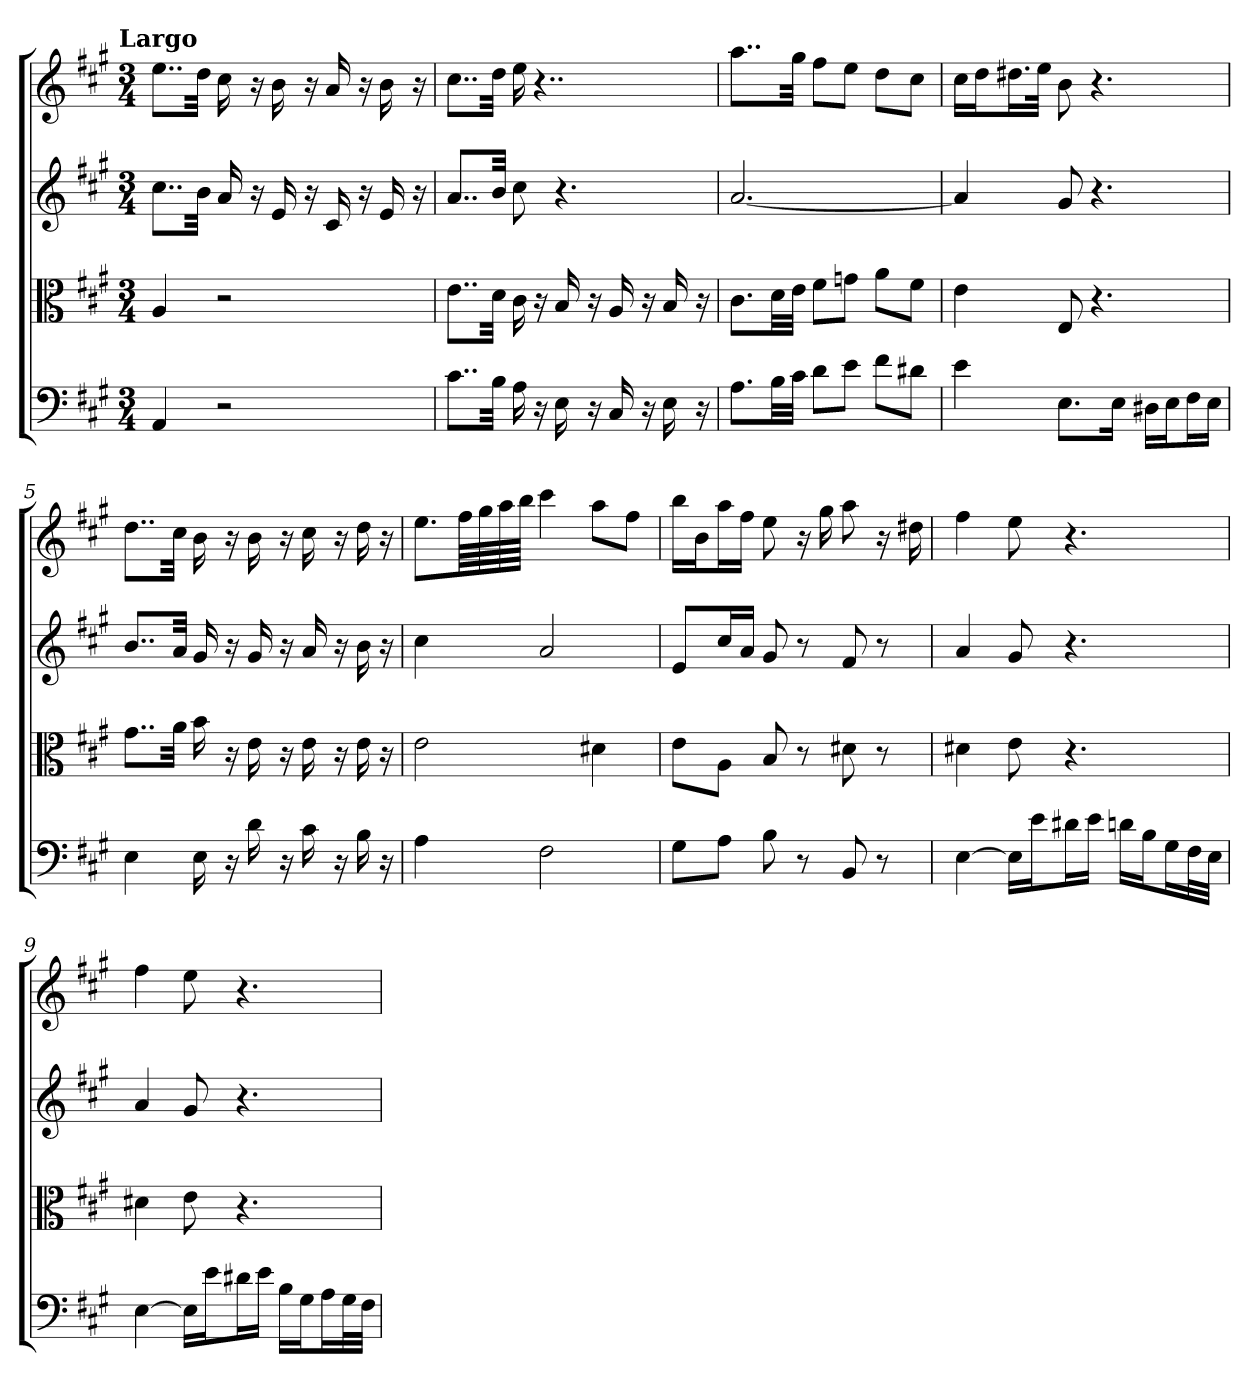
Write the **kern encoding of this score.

**kern	**kern	**kern	**kern
*part4	*part3	*part2	*part1
*staff4	*staff3	*staff2	*staff1
*clefF4	*clefC3	*	*
*k[f#c#g#]	*k[f#c#g#]	*k[f#c#g#]	*k[f#c#g#]
*A:	*A:	*A:	*A:
!!LO:TX:omd:t=Largo
*M3/4	*M3/4	*M3/4	*M3/4
*MM46	*MM46	*MM46	*MM46
=	=	=	=
4AA	4A	8..cc#L	8..eeL
.	.	32bJkk	32ddJkk
2r	2r	16a	16cc#
.	.	16r	16r
.	.	16e	16b
.	.	16r	16r
.	.	16c#	16a
.	.	16r	16r
.	.	16e	16b
.	.	16r	16r
=2	=2	=2	=2
8..c#\L	8..e\L	8..aL	8..cc#L
32B\Jkk	32d\Jkk	32bJkk	32ddJkk
16A	16c#	8cc#	16ee
16r	16r	.	4..r
16E	16B	4.r	.
16r	16r	.	.
16C#	16A	.	.
16r	16r	.	.
16E	16B	.	.
16r	16r	.	.
=3	=3	=3	=3
8.A\L	8.c#\L	[2.a	8..aaL
32B\LL	32d\LL	.	.
32c#\JJJ	32e\JJJ	.	32gg#Jkk
8d\L	8f#\L	.	8ff#L
8e\J	8gn\J	.	8eeJ
8f#\L	8a\L	.	8ddL
8d#X\J	8f#\J	.	8cc#J
=4	=4	=4	=4
4e	4e	4a]	16cc#LL
.	.	.	16ddJ
.	.	.	16.dd#XL
.	.	.	32eeJJk
8.E\L	8E	8g#	8b
.	4.r	4.r	4.r
16E\Jk	.	.	.
16D#X\LL	.	.	.
16E\J	.	.	.
16F#\L	.	.	.
16E\JJ	.	.	.
=5	=5	=5	=5
4E	8..g#\L	8..bL	8..ddL
.	32a\Jkk	32aJkk	32cc#Jkk
16E	16b	16g#	16b
16r	16r	16r	16r
16d	16e	16g#	16b
16r	16r	16r	16r
16c#	16e	16a	16cc#
16r	16r	16r	16r
16B	16e	16b	16dd
16r	16r	16r	16r
=6	=6	=6	=6
4A	2e	4cc#	8.eeL
.	.	.	64ff#LLL
.	.	.	64gg#
.	.	.	64aa
.	.	.	64bbJJJJ
2F#	.	2a	4ccc#
.	4d#X	.	8aaL
.	.	.	8ff#J
=7	=7	=7	=7
8G#\L	8e\L	8eL	16bbLL
.	.	.	16bJ
8A\J	8A\J	16cc#L	16aaL
.	.	16aJJ	16ff#JJ
8B	8B	8g#	8ee
8r	8r	8r	16r
.	.	.	16gg#
8BB	8d#X	8f#	8aa
8r	8r	8r	16r
.	.	.	16dd#X
=8	=8	=8	=8
[4E	4d#X	4a	4ff#
16E\LL]	8e	8g#	8ee
16e\J	.	.	.
16d#X\L	4.r	4.r	4.r
16e\JJ	.	.	.
16dn\LL	.	.	.
16B\J	.	.	.
16G#\L	.	.	.
32F#\L	.	.	.
32E\JJJ	.	.	.
=9	=9	=9	=9
[4E	4d#X	4a	4ff#
16E\LL]	8e	8g#	8ee
16e\J	.	.	.
16d#X\L	4.r	4.r	4.r
16e\JJ	.	.	.
16B\LL	.	.	.
16G#\J	.	.	.
16A\L	.	.	.
32G#\L	.	.	.
32F#\JJJ	.	.	.
=	=	=	=
*-	*-	*-	*-
